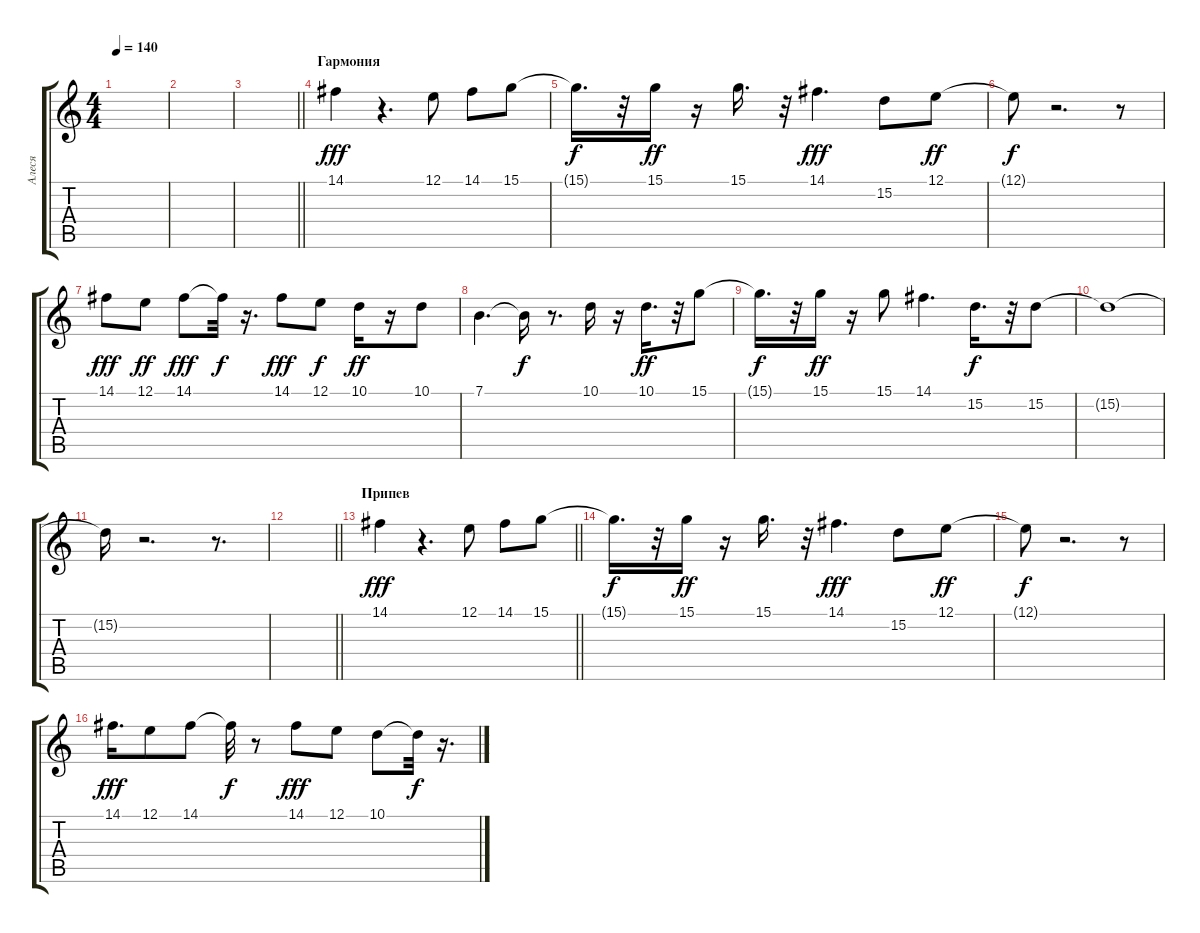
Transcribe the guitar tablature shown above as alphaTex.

\track ("Алеся" "Алеся") {instrument stringensemble1}
\staff {score tabs}
\tuning (E4 B3 G3 D3 A2 E2) {hide}
\ts (4 4)
\tempo 140
\clef g2
\ks c
|
|
\barLineRight lightlight
|
\section ("" "Гармония")
14.1.4{dy fff} r.4{d} 12.1.8 14.1.8 15.1.8 |
15.1{t}.16{d dy f} r.32 15.1.16{dy ff} r.16 15.1.16{d} r.32 14.1.4{d dy fff} 15.2.8 12.1.8{dy ff} |
12.1{t}.8{dy f} r.2{d} r.8 |
14.1.8{dy fff} 12.1.8{dy ff} 14.1.8{dy fff} 14.1{t}.32{dy f} r.16{d} 14.1.8{dy fff} 12.1.8{dy f} 10.1.16{dy ff} r.16 10.1.8 |
7.1.4{d} 7.1{t}.16{dy f} r.8{d} 10.1.16 r.16 10.1.16{d dy ff} r.32 15.1.8 |
15.1{t}.16{d dy f} r.32 15.1.16{dy ff} r.16 15.1.8 14.1.4{d} 15.2.16{d dy f} r.32 15.2.8 |
15.2{t}.1 |
15.2{t}.16 r.2{d} r.8{d} |
\barLineRight lightlight
|
\section ("" "Припев")
\barLineRight lightlight
14.1.4{dy fff} r.4{d} 12.1.8 14.1.8 15.1.8 |
15.1{t}.16{d dy f} r.32 15.1.16{dy ff} r.16 15.1.16{d} r.32 14.1.4{d dy fff} 15.2.8 12.1.8{dy ff} |
12.1{t}.8{dy f} r.2{d} r.8 |
14.1.16{d dy fff} 12.1.8 14.1.8 14.1{t}.32{dy f} r.8 14.1.8{dy fff} 12.1.8 10.1.8 10.1{t}.32{dy f} r.16{d}
